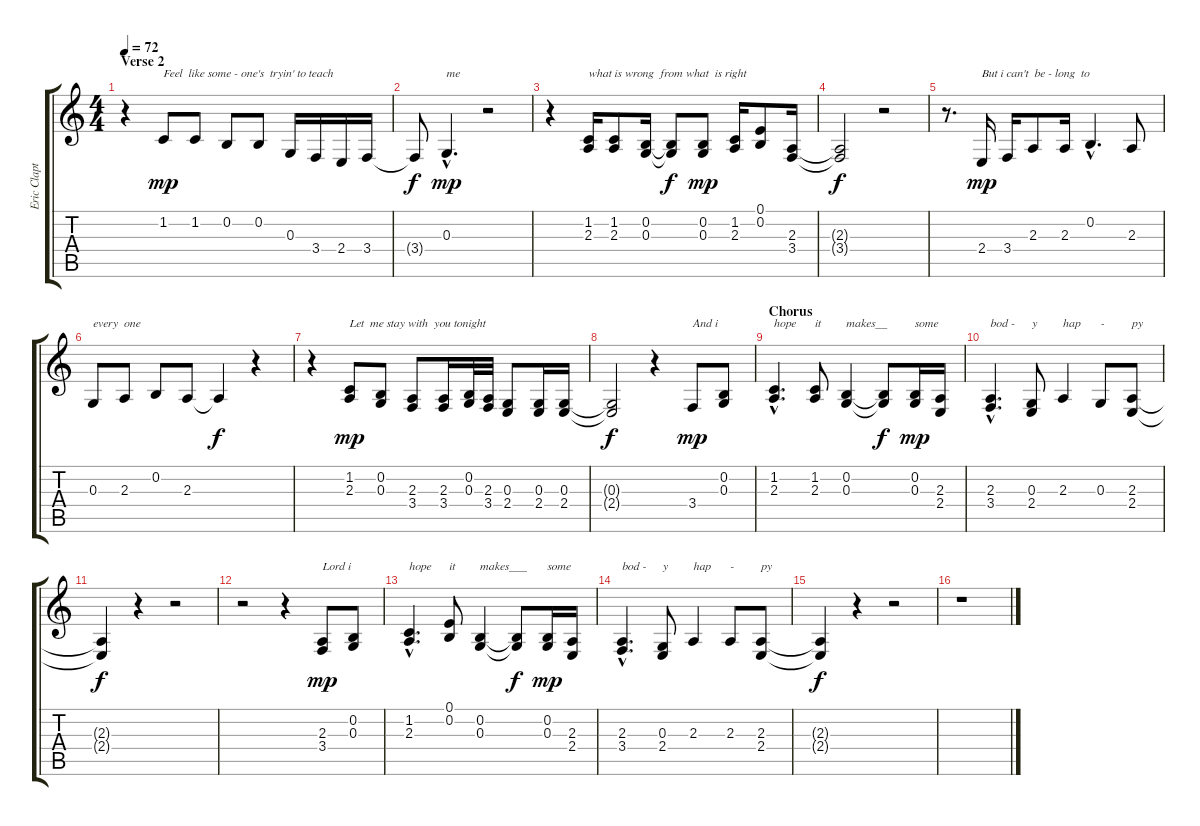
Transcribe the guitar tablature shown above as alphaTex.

\track ("Eric Clapton Voice" "Eric Clapt") {instrument lead6voice}
\staff {score tabs}
\tuning (E4 B3 G3 D3 A2 E2) {hide}
\ts (4 4)
\section ("" "Verse 2")
\tempo 72
\clef g2
\ks c
r.4{dy f} 1.2.8{txt "Feel  like some - one's  tryin' to teach" dy mp} 1.2.8 0.2.8 0.2.8 0.3.16 3.4.16 2.4.16 3.4.16 |
3.4{t}.8{dy f} 0.3{hac}.4{d txt "me" dy mp} r.2 |
r.4 (1.2 2.3).16{txt "what is wrong  from what  is right"} (1.2 2.3).8 (0.2 0.3).16 (0.2{t} 0.3{t}).8{dy f} (0.2 0.3).8{dy mp} (1.2 2.3).16 (0.1 0.2).8 (2.3 3.4).16 |
(2.3{t} 3.4{t}).2{dy f} r.2 |
r.8{d} 2.4.16{txt "But i can't  be - long  to" dy mp} 3.4.16 2.3.8 2.3.16 0.2{hac}.4{d} 2.3.8 |
0.3.8{txt "every  one"} 2.3.8 0.2.8 2.3.8 2.3{t}.4{dy f} r.4 |
r.4 (1.2 2.3).8{txt "Let  me stay with  you tonight" dy mp} (0.2 0.3).8 (2.3 3.4).8 (2.3 3.4).16 (0.2 0.3).32 (2.3 3.4).32 (0.3 2.4).8 (0.3 2.4).16 (0.3 2.4).16 |
(0.3{t} 2.4{t}).2{dy f} r.4 3.4.8{txt "And i" dy mp} (0.2 0.3).8 |
\section ("" "Chorus")
(1.2{hac} 2.3{hac}).4{d txt "hope"} (1.2 2.3).8{txt "it"} (0.2 0.3).4{txt "makes__"} (0.2{t} 0.3{t}).8{dy f} (0.2 0.3).16{txt "some" dy mp} (2.3 2.4).16 |
(2.3{hac} 3.4{hac}).4{d txt "bod -"} (0.3 2.4).8{txt "y"} 2.3.4{txt "hap"} 0.3.8{txt "-"} (2.3 2.4).8{txt "py"} |
(2.3{t} 2.4{t}).4{dy f} r.4 r.2 |
r.2 r.4 (2.3 3.4).8{txt "Lord i" dy mp} (0.2 0.3).8 |
(1.2{hac} 2.3{hac}).4{d txt "hope"} (0.1 0.2).8{txt "it"} (0.2 0.3).4{txt "makes___"} (0.2{t} 0.3{t}).8{dy f} (0.2 0.3).16{txt "some" dy mp} (2.3 2.4).16 |
(2.3{hac} 3.4{hac}).4{d txt "bod - "} (0.3 2.4).8{txt "y"} 2.3.4{txt "hap"} 2.3.8{txt "-"} (2.3 2.4).8{txt "py"} |
(2.3{t} 2.4{t}).4{dy f} r.4 r.2 |
r.1
